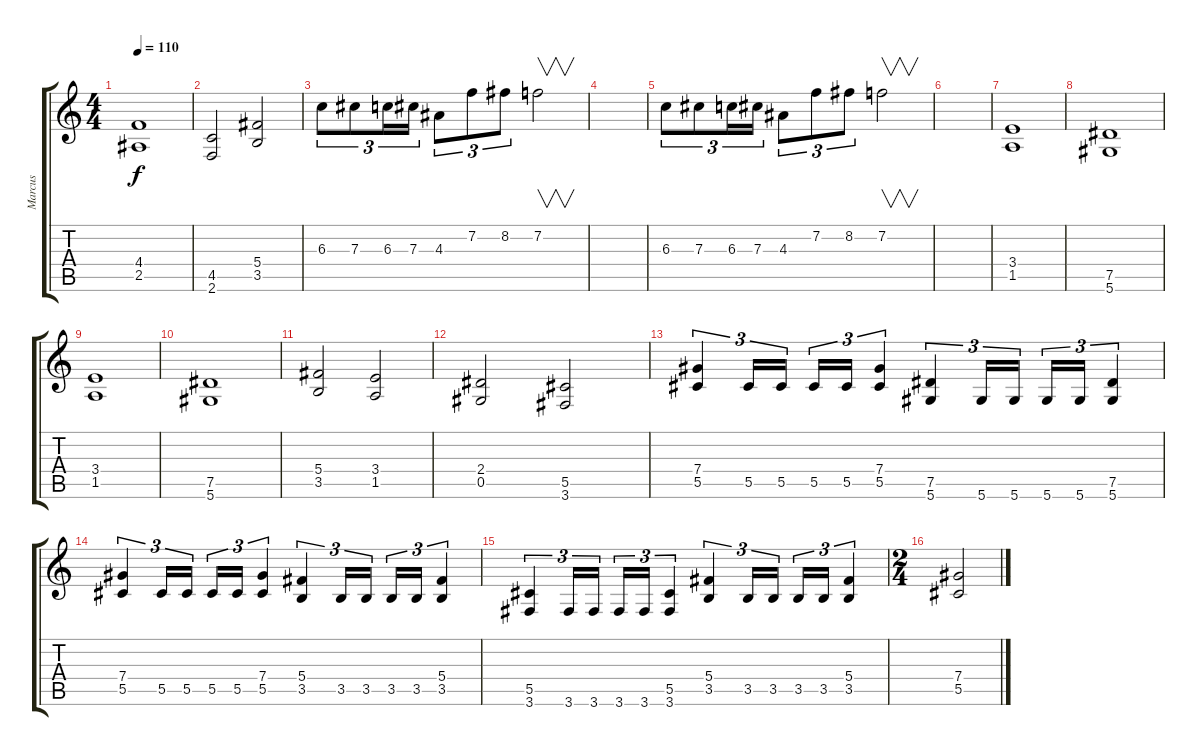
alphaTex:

\track ("Marcus" "Marcus") {instrument distortionguitar}
\staff {score tabs}
\tuning (Eb4 Bb3 Gb3 Db3 Ab2 Eb2) {hide}
\ts (4 4)
\tempo 110
\clef g2
\ks c
(4.4 2.5).1{dy f} |
(4.5 2.6).2 (5.4 3.5).2 |
6.3.8{tu (3 2)} 7.3.8{tu (3 2)} 6.3.16{tu (3 2)} 7.3.16{tu (3 2)} 4.3.8{tu (3 2)} 7.2.8{tu (3 2)} 8.2.8{tu (3 2)} 7.2.2{v} |
|
6.3.8{tu (3 2)} 7.3.8{tu (3 2)} 6.3.16{tu (3 2)} 7.3.16{tu (3 2)} 4.3.8{tu (3 2)} 7.2.8{tu (3 2)} 8.2.8{tu (3 2)} 7.2.2{v} |
|
(3.4 1.5).1 |
(7.5 5.6).1 |
(3.4 1.5).1 |
(7.5 5.6).1 |
(5.4 3.5).2 (3.4 1.5).2 |
(2.4 0.5).2 (5.5 3.6).2 |
(7.4 5.5).4{tu (3 2)} 5.5.16{tu (3 2)} 5.5.16{tu (3 2)} 5.5.16{tu (3 2)} 5.5.16{tu (3 2)} (7.4 5.5).4{tu (3 2)} (7.5 5.6).4{tu (3 2)} 5.6.16{tu (3 2)} 5.6.16{tu (3 2)} 5.6.16{tu (3 2)} 5.6.16{tu (3 2)} (7.5 5.6).4{tu (3 2)} |
(7.4 5.5).4{tu (3 2)} 5.5.16{tu (3 2)} 5.5.16{tu (3 2)} 5.5.16{tu (3 2)} 5.5.16{tu (3 2)} (7.4 5.5).4{tu (3 2)} (5.4 3.5).4{tu (3 2)} 3.5.16{tu (3 2)} 3.5.16{tu (3 2)} 3.5.16{tu (3 2)} 3.5.16{tu (3 2)} (5.4 3.5).4{tu (3 2)} |
(5.5 3.6).4{tu (3 2)} 3.6.16{tu (3 2)} 3.6.16{tu (3 2)} 3.6.16{tu (3 2)} 3.6.16{tu (3 2)} (5.5 3.6).4{tu (3 2)} (5.4 3.5).4{tu (3 2)} 3.5.16{tu (3 2)} 3.5.16{tu (3 2)} 3.5.16{tu (3 2)} 3.5.16{tu (3 2)} (5.4 3.5).4{tu (3 2)} |
\ts (2 4)
(7.4 5.5).2
